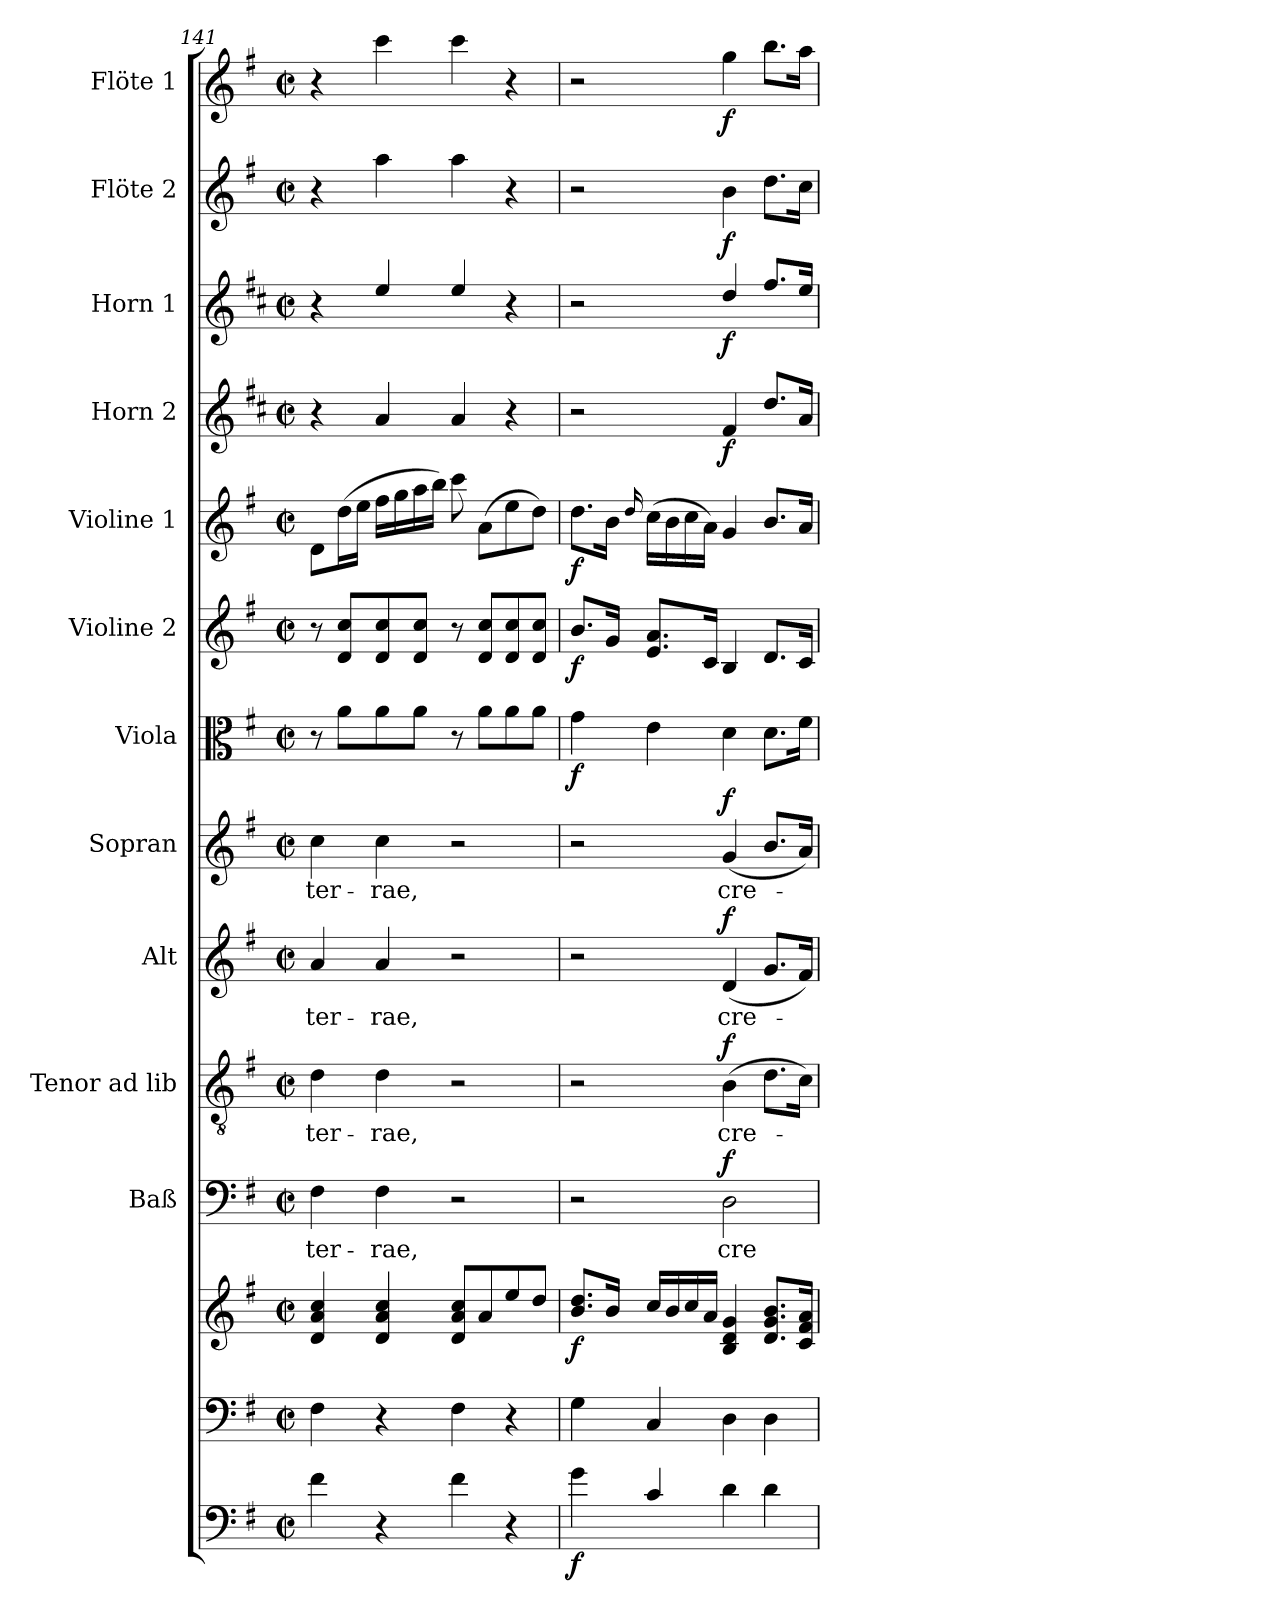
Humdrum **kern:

**kern	**dynam	**kern	**kern	**dynam	**kern	**text	**dynam	**kern	**text	**dynam	**kern	**text	**dynam	**kern	**text	**dynam	**kern	**dynam	**kern	**dynam	**kern	**dynam	**kern	**dynam	**kern	**dynam	**kern	**dynam	**kern	**dynam
*part13	*part13	*part12	*part12	*part12	*part11	*part11	*part11	*part10	*part10	*part10	*part9	*part9	*part9	*part8	*part8	*part8	*part7	*part7	*part6	*part6	*part5	*part5	*part4	*part4	*part3	*part3	*part2	*part2	*part1	*part1
*staff14	*staff14	*staff13	*staff12	*staff12/13	*staff11	*staff11	*staff11	*staff10	*staff10	*staff10	*staff9	*staff9	*staff9	*staff8	*staff8	*staff8	*staff7	*staff7	*staff6	*staff6	*staff5	*staff5	*staff4	*staff4	*staff3	*staff3	*staff2	*staff2	*staff1	*staff1
*	*	*	*	*	*I"Baß	*	*	*I"Tenor ad lib	*	*	*I"Alt	*	*	*I"Sopran	*	*	*I"Viola	*	*I"Violine 2	*	*I"Violine 1	*	*I"Horn 2	*	*I"Horn 1	*	*I"Flöte 2	*	*I"Flöte 1	*
*	*	*	*	*	*I'Baß	*	*	*I'Ten	*	*	*I'Alt	*	*	*I'Sop	*	*	*I'Vla.	*	*I'Vln. 2	*	*I'Vln. 1	*	*I'Hrn. 2	*	*I'Hrn. 1	*	*I'Fl. 2	*	*I'Fl. 1	*
*clefF4	*	*clefF4	*clefG2	*	*clefF4	*	*	*clefGv2	*	*	*clefG2	*	*	*clefG2	*	*	*clefC3	*	*clefG2	*	*clefG2	*	*clefG2	*	*clefG2	*	*clefG2	*	*clefG2	*
*ITrd7c12	*	*	*	*	*	*	*	*	*	*	*	*	*	*	*	*	*	*	*	*	*	*	*ITrd4c7	*	*ITrd4c7	*	*	*	*	*
*k[f#]	*	*k[f#]	*k[f#]	*	*k[f#]	*	*	*k[f#]	*	*	*k[f#]	*	*	*k[f#]	*	*	*k[f#]	*	*k[f#]	*	*k[f#]	*	*k[f#]	*	*k[f#]	*	*k[f#]	*	*k[f#]	*
*G:	*	*G:	*G:	*	*G:	*	*	*G:	*	*	*G:	*	*	*G:	*	*	*G:	*	*G:	*	*G:	*	*G:	*	*G:	*	*G:	*	*G:	*
*M2/2	*	*M2/2	*M2/2	*	*M2/2	*	*	*M2/2	*	*	*M2/2	*	*	*M2/2	*	*	*M2/2	*	*M2/2	*	*M2/2	*	*M2/2	*	*M2/2	*	*M2/2	*	*M2/2	*
*met(c|)	*	*met(c|)	*met(c|)	*	*met(c|)	*	*	*met(c|)	*	*	*met(c|)	*	*	*met(c|)	*	*	*met(c|)	*	*met(c|)	*	*met(c|)	*	*met(c|)	*	*met(c|)	*	*met(c|)	*	*met(c|)	*
=141	=141	=141	=141	=141	=141	=141	=141	=141	=141	=141	=141	=141	=141	=141	=141	=141	=141	=141	=141	=141	=141	=141	=141	=141	=141	=141	=141	=141	=141	=141
!	!	!	!	!	!	!LO:LY:b	!	!	!LO:LY:b	!	!	!LO:LY:b	!	!	!LO:LY:b	!	!	!	!	!	!	!	!	!	!	!	!	!	!	!
4F#\	.	4F#\	4d/ 4a/ 4cc/	.	4F#\	ter-	.	4d\	ter-	.	4a/	ter-	.	4cc\	ter-	.	8r	.	8r	.	8d\L	.	4r	.	4r	.	4r	.	4r	.
.	.	.	.	.	.	.	.	.	.	.	.	.	.	.	.	.	8a\L	.	8d/ 8cc/L	.	(>16dd\L	.	.	.	.	.	.	.	.	.
.	.	.	.	.	.	.	.	.	.	.	.	.	.	.	.	.	.	.	.	.	16ee\JJ	.	.	.	.	.	.	.	.	.
!	!	!	!	!	!	!LO:LY:b	!	!	!LO:LY:b	!	!	!LO:LY:b	!	!	!LO:LY:b	!	!	!	!	!	!	!	!	!	!	!	!	!	!	!
4r	.	4r	4d/ 4a/ 4cc/	.	4F#\	-rae,	.	4d\	-rae,	.	4a/	-rae,	.	4cc\	-rae,	.	8a\	.	8d/ 8cc/	.	16ff#\LL	.	4d/	.	4a/	.	4aa\	.	4ccc\	.
.	.	.	.	.	.	.	.	.	.	.	.	.	.	.	.	.	.	.	.	.	16gg\	.	.	.	.	.	.	.	.	.
.	.	.	.	.	.	.	.	.	.	.	.	.	.	.	.	.	8a\J	.	8d/ 8cc/J	.	16aa\	.	.	.	.	.	.	.	.	.
.	.	.	.	.	.	.	.	.	.	.	.	.	.	.	.	.	.	.	.	.	16bb\JJ)	.	.	.	.	.	.	.	.	.
4F#\	.	4F#\	8d/ 8a/ 8cc/L	.	2r	.	.	2r	.	.	2r	.	.	2r	.	.	8r	.	8r	.	8ccc\	.	4d/	.	4a/	.	4aa\	.	4ccc\	.
.	.	.	8a/	.	.	.	.	.	.	.	.	.	.	.	.	.	8a\L	.	8d/ 8cc/L	.	(>8a\L	.	.	.	.	.	.	.	.	.
4r	.	4r	8ee/	.	.	.	.	.	.	.	.	.	.	.	.	.	8a\	.	8d/ 8cc/	.	8ee\	.	4r	.	4r	.	4r	.	4r	.
.	.	.	8dd/J	.	.	.	.	.	.	.	.	.	.	.	.	.	8a\J	.	8d/ 8cc/J	.	8dd\J)	.	.	.	.	.	.	.	.	.
=142	=142	=142	=142	=142	=142	=142	=142	=142	=142	=142	=142	=142	=142	=142	=142	=142	=142	=142	=142	=142	=142	=142	=142	=142	=142	=142	=142	=142	=142	=142
*	*	*	*^	*	*	*	*	*	*	*	*	*	*	*	*	*	*	*	*	*	*	*	*	*	*	*	*	*	*	*
!	!LO:DY:b	!	!	!	!LO:DY:b	!	!	!	!	!	!	!	!	!	!	!	!	!	!LO:DY:b	!	!LO:DY:b	!	!LO:DY:b	!	!	!	!	!	!	!	!
4G\	f	4G\	8.b/ 8.dd/L	2ryy	f	2r	.	.	2r	.	.	2r	.	.	2r	.	.	4g\	f	8.b/L	f	8.dd\L	f	2r	.	2r	.	2r	.	2r	.
.	.	.	16b/Jk	.	.	.	.	.	.	.	.	.	.	.	.	.	.	.	.	16g/Jk	.	16b\Jk	.	.	.	.	.	.	.	.	.
.	.	.	.	.	.	.	.	.	.	.	.	.	.	.	.	.	.	.	.	.	.	16qqdd/	.	.	.	.	.	.	.	.	.
4C/	.	4C/	16cc/LL	.	.	.	.	.	.	.	.	.	.	.	.	.	.	4e\	.	8.e/ 8.a/L	.	(>16cc\LL	.	.	.	.	.	.	.	.	.
.	.	.	16b/	.	.	.	.	.	.	.	.	.	.	.	.	.	.	.	.	.	.	16b\	.	.	.	.	.	.	.	.	.
.	.	.	16cc/	.	.	.	.	.	.	.	.	.	.	.	.	.	.	.	.	.	.	16cc\	.	.	.	.	.	.	.	.	.
.	.	.	16a/JJ	.	.	.	.	.	.	.	.	.	.	.	.	.	.	.	.	16c/Jk	.	16a\JJ)	.	.	.	.	.	.	.	.	.
!	!	!	!	!	!	!	!LO:LY:b	!LO:DY:a	!	!LO:LY:b	!LO:DY:a	!	!LO:LY:b	!LO:DY:a	!	!LO:LY:b	!LO:DY:a	!	!	!	!	!	!	!	!LO:DY:b	!	!LO:DY:b	!	!LO:DY:b	!	!LO:DY:b
4D\	.	4D\	4B/ 4d/ 4g/	2ryy	.	2D\	cre-	f	(>4B\	cre-	f	(<4d/	cre-	f	(<4g/	cre-	f	4d\	.	4B/	.	4g/	.	4B/	f	4g/	f	4b\	f	4gg\	f
4D\	.	4D\	8.d/ 8.g/ 8.b/L	.	.	.	.	.	8.d\L	.	.	8.g/L	.	.	8.b/L	.	.	8.d\L	.	8.d/L	.	8.b/L	.	8.g/L	.	8.b/L	.	8.dd\L	.	8.bb\L	.
.	.	.	16c/ 16f#/ 16a/Jk	.	.	.	.	.	16c\Jk)	.	.	16f#/Jk)	.	.	16a/Jk)	.	.	16f#\Jk	.	16c/Jk	.	16a/Jk	.	16d/Jk	.	16a/Jk	.	16cc\Jk	.	16aa\Jk	.
*	*	*	*v	*v	*	*	*	*	*	*	*	*	*	*	*	*	*	*	*	*	*	*	*	*	*	*	*	*	*	*	*
=	=	=	=	=	=	=	=	=	=	=	=	=	=	=	=	=	=	=	=	=	=	=	=	=	=	=	=	=	=	=
*-	*-	*-	*-	*-	*-	*-	*-	*-	*-	*-	*-	*-	*-	*-	*-	*-	*-	*-	*-	*-	*-	*-	*-	*-	*-	*-	*-	*-	*-	*-
